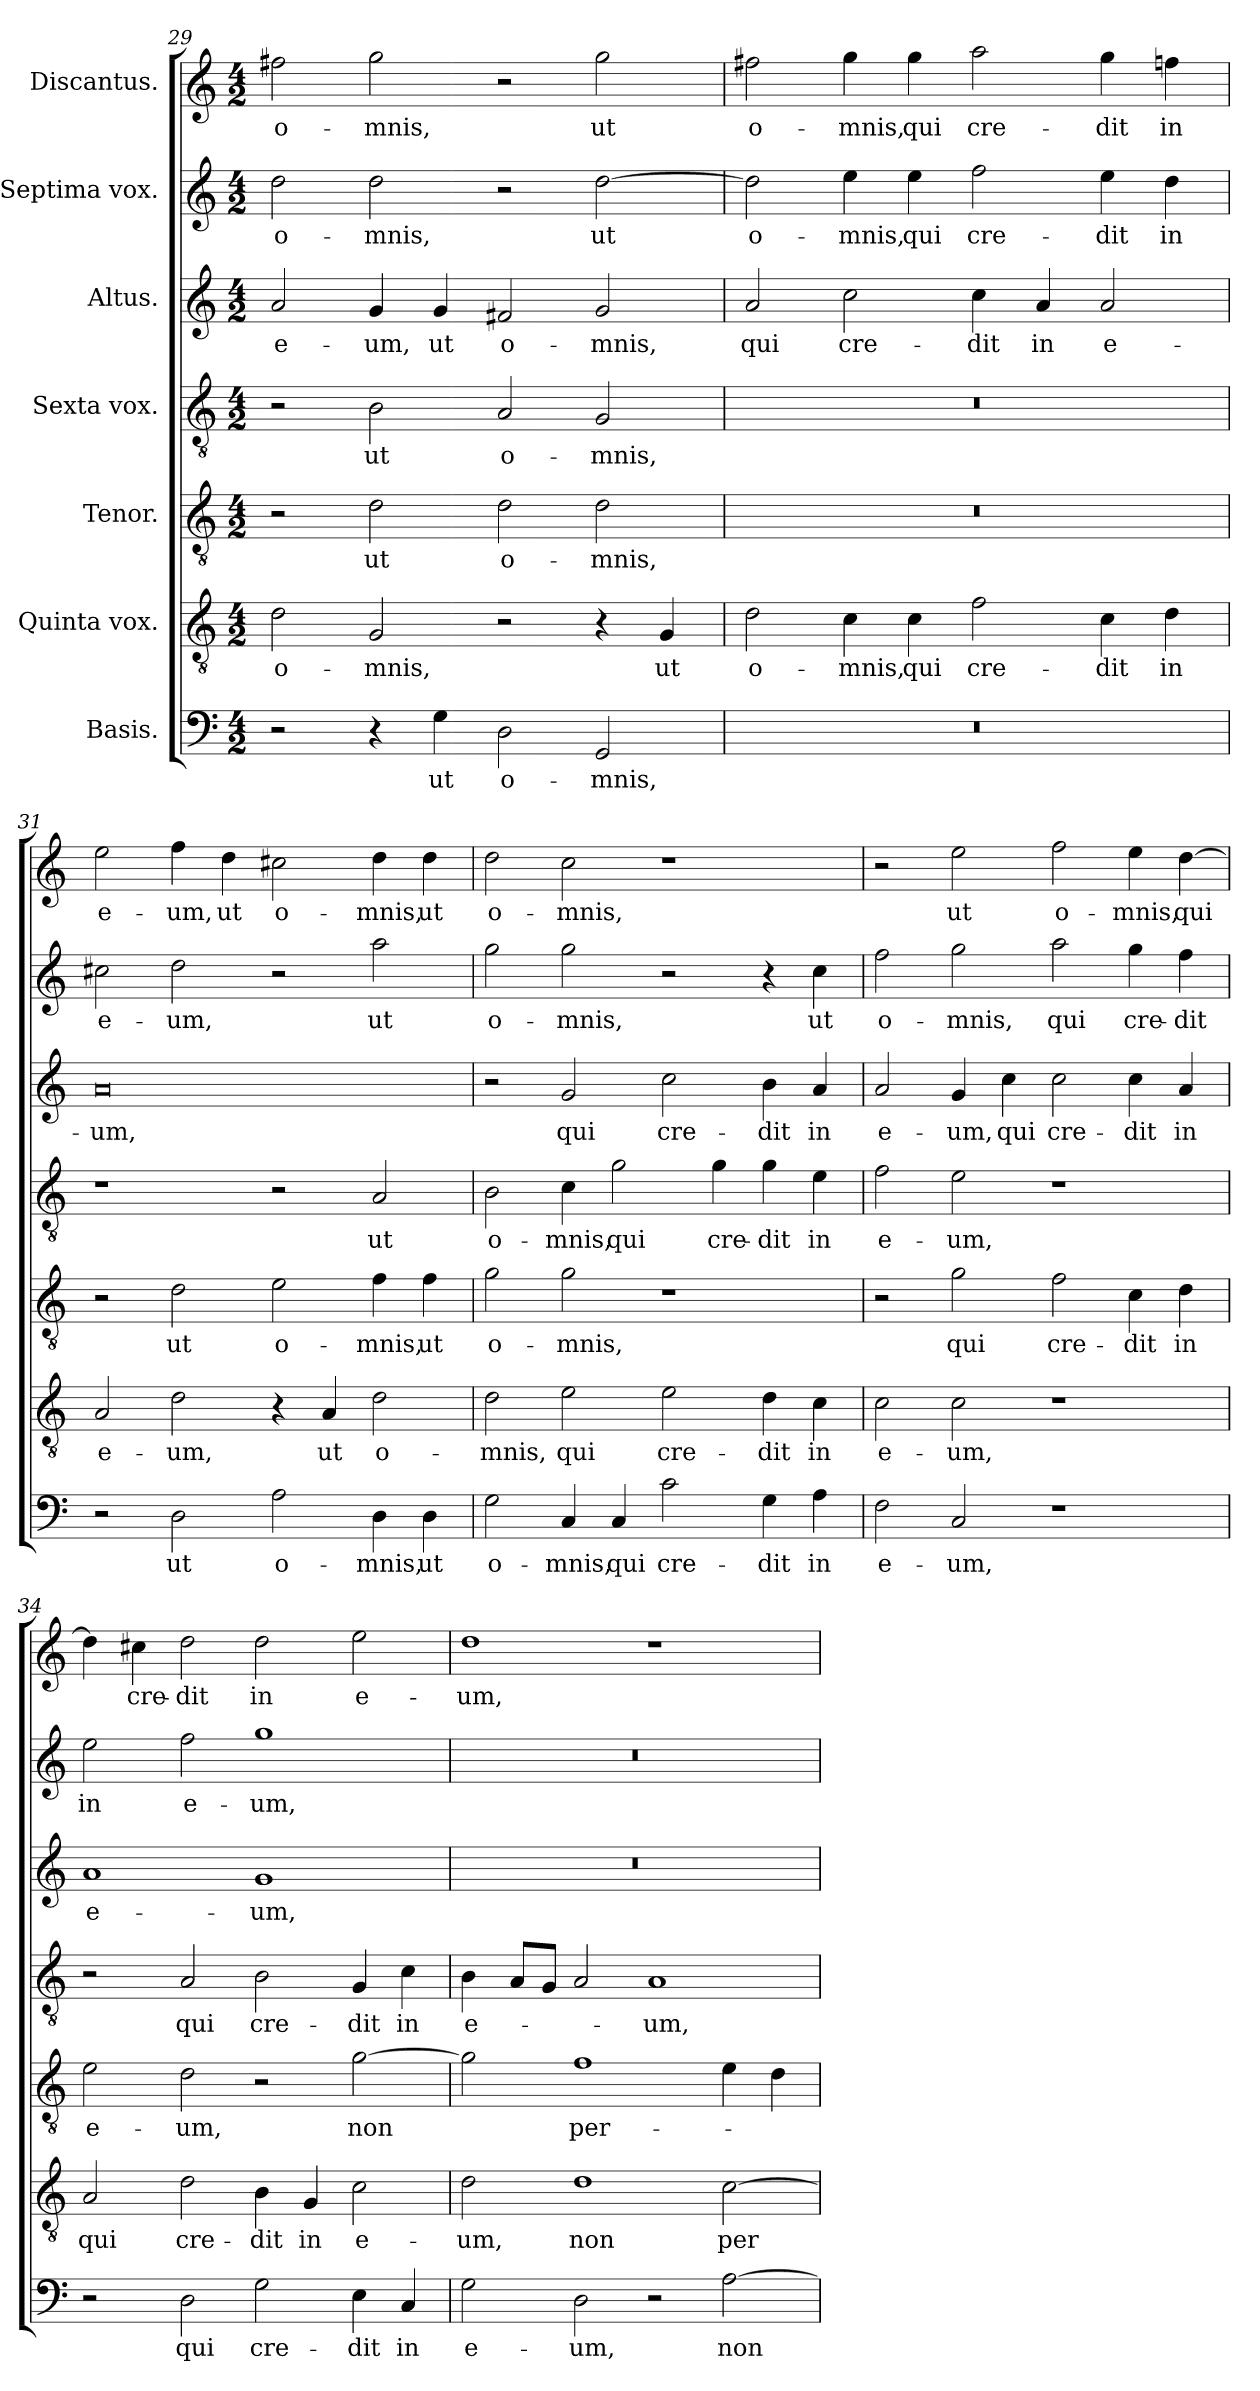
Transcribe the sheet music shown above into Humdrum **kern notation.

**kern	**text	**kern	**text	**kern	**text	**kern	**text	**kern	**text	**kern	**text	**kern	**text
*part7	*part7	*part6	*part6	*part5	*part5	*part4	*part4	*part3	*part3	*part2	*part2	*part1	*part1
*staff7	*staff7	*staff6	*staff6	*staff5	*staff5	*staff4	*staff4	*staff3	*staff3	*staff2	*staff2	*staff1	*staff1
*I"Basis.	*	*I"Quinta vox.	*	*I"Tenor.	*	*I"Sexta vox.	*	*I"Altus.	*	*I"Septima vox.	*	*I"Discantus.	*
!!LO:LB:g=z
*clefF4	*	*clefGv2	*	*clefGv2	*	*clefGv2	*	*clefG2	*	*clefG2	*	*clefG2	*
*k[]	*	*k[]	*	*k[]	*	*k[]	*	*k[]	*	*k[]	*	*k[]	*
*M4/2	*	*M4/2	*	*M4/2	*	*M4/2	*	*M4/2	*	*M4/2	*	*M4/2	*
=29	=29	=29	=29	=29	=29	=29	=29	=29	=29	=29	=29	=29	=29
!	!	!	!LO:LY:b	!	!	!	!	!	!LO:LY:b	!	!LO:LY:b	!	!LO:LY:b
2r	.	2d\	o-	2r	.	2r	.	2a/	e-	2dd\	o-	2ff#X\	o-
!	!	!	!LO:LY:b	!	!LO:LY:b	!	!LO:LY:b	!	!LO:LY:b	!	!LO:LY:b	!	!LO:LY:b
4r	.	2G/	-mnis,	2d\	ut	2B\	ut	4g/	-um,	2dd\	-mnis,	2gg\	-mnis,
!	!LO:LY:b	!	!	!	!	!	!	!	!LO:LY:b	!	!	!	!
4G\	ut	.	.	.	.	.	.	4g/	ut	.	.	.	.
!	!LO:LY:b	!	!	!	!LO:LY:b	!	!LO:LY:b	!	!LO:LY:b	!	!	!	!
2D\	o-	2r	.	2d\	o-	2A/	o-	2f#X/	o-	2r	.	2r	.
!	!LO:LY:b	!	!	!	!LO:LY:b	!	!LO:LY:b	!	!LO:LY:b	!	!LO:LY:b	!	!LO:LY:b
2GG/	-mnis,	4r	.	2d\	-mnis,	2G/	-mnis,	2g/	-mnis,	[2dd\	ut	2gg\	ut
!	!	!	!LO:LY:b	!	!	!	!	!	!	!	!	!	!
.	.	4G/	ut	.	.	.	.	.	.	.	.	.	.
=30	=30	=30	=30	=30	=30	=30	=30	=30	=30	=30	=30	=30	=30
!	!	!	!LO:LY:b	!	!	!	!	!	!LO:LY:b	!	!LO:LY:b	!	!LO:LY:b
0r	.	2d\	o-	0r	.	0r	.	2a/	qui	2dd\]	o-	2ff#X\	o-
!	!	!	!LO:LY:b	!	!	!	!	!	!LO:LY:b	!	!LO:LY:b	!	!LO:LY:b
.	.	4c\	-mnis,	.	.	.	.	2cc\	cre-	4ee\	-mnis,	4gg\	-mnis,
!	!	!	!LO:LY:b	!	!	!	!	!	!	!	!LO:LY:b	!	!LO:LY:b
.	.	4c\	qui	.	.	.	.	.	.	4ee\	qui	4gg\	qui
!	!	!	!LO:LY:b	!	!	!	!	!	!LO:LY:b	!	!LO:LY:b	!	!LO:LY:b
.	.	2f\	cre-	.	.	.	.	4cc\	-dit	2ff\	cre-	2aa\	cre-
!	!	!	!	!	!	!	!	!	!LO:LY:b	!	!	!	!
.	.	.	.	.	.	.	.	4a/	in	.	.	.	.
!	!	!	!LO:LY:b	!	!	!	!	!	!LO:LY:b	!	!LO:LY:b	!	!LO:LY:b
.	.	4c\	-dit	.	.	.	.	2a/	e-	4ee\	-dit	4gg\	-dit
!	!	!	!LO:LY:b	!	!	!	!	!	!	!	!LO:LY:b	!	!LO:LY:b
.	.	4d\	in	.	.	.	.	.	.	4dd\	in	4ffn\	in
=31	=31	=31	=31	=31	=31	=31	=31	=31	=31	=31	=31	=31	=31
!	!	!	!LO:LY:b	!	!	!	!	!	!LO:LY:b	!	!LO:LY:b	!	!LO:LY:b
2r	.	2A/	e-	2r	.	1r	.	0a	-um,	2cc#X\	e-	2ee\	e-
!	!LO:LY:b	!	!LO:LY:b	!	!LO:LY:b	!	!	!	!	!	!LO:LY:b	!	!LO:LY:b
2D\	ut	2d\	-um,	2d\	ut	.	.	.	.	2dd\	-um,	4ff\	-um,
!	!	!	!	!	!	!	!	!	!	!	!	!	!LO:LY:b
.	.	.	.	.	.	.	.	.	.	.	.	4dd\	ut
!	!LO:LY:b	!	!	!	!LO:LY:b	!	!	!	!	!	!	!	!LO:LY:b
2A\	o-	4r	.	2e\	o-	2r	.	.	.	2r	.	2cc#X\	o-
!	!	!	!LO:LY:b	!	!	!	!	!	!	!	!	!	!
.	.	4A/	ut	.	.	.	.	.	.	.	.	.	.
!	!LO:LY:b	!	!LO:LY:b	!	!LO:LY:b	!	!LO:LY:b	!	!	!	!LO:LY:b	!	!LO:LY:b
4D\	-mnis,	2d\	o-	4f\	-mnis,	2A/	ut	.	.	2aa\	ut	4dd\	-mnis,
!	!LO:LY:b	!	!	!	!LO:LY:b	!	!	!	!	!	!	!	!LO:LY:b
4D\	ut	.	.	4f\	ut	.	.	.	.	.	.	4dd\	ut
=32	=32	=32	=32	=32	=32	=32	=32	=32	=32	=32	=32	=32	=32
!	!LO:LY:b	!	!LO:LY:b	!	!LO:LY:b	!	!LO:LY:b	!	!	!	!LO:LY:b	!	!LO:LY:b
2G\	o-	2d\	-mnis,	2g\	o-	2B\	o-	2r	.	2gg\	o-	2dd\	o-
!	!LO:LY:b	!	!LO:LY:b	!	!LO:LY:b	!	!LO:LY:b	!	!LO:LY:b	!	!LO:LY:b	!	!LO:LY:b
4C/	-mnis,	2e\	qui	2g\	-mnis,	4c\	-mnis,	2g/	qui	2gg\	-mnis,	2cc\	-mnis,
!	!LO:LY:b	!	!	!	!	!	!LO:LY:b	!	!	!	!	!	!
4C/	qui	.	.	.	.	2g\	qui	.	.	.	.	.	.
!	!LO:LY:b	!	!LO:LY:b	!	!	!	!	!	!LO:LY:b	!	!	!	!
2c\	cre-	2e\	cre-	1r	.	.	.	2cc\	cre-	2r	.	1r	.
!	!	!	!	!	!	!	!LO:LY:b	!	!	!	!	!	!
.	.	.	.	.	.	4g\	cre-	.	.	.	.	.	.
!	!LO:LY:b	!	!LO:LY:b	!	!	!	!LO:LY:b	!	!LO:LY:b	!	!	!	!
4G\	-dit	4d\	-dit	.	.	4g\	-dit	4b\	-dit	4r	.	.	.
!	!LO:LY:b	!	!LO:LY:b	!	!	!	!LO:LY:b	!	!LO:LY:b	!	!LO:LY:b	!	!
4A\	in	4c\	in	.	.	4e\	in	4a/	in	4cc\	ut	.	.
!!LO:PB:g=z
=33	=33	=33	=33	=33	=33	=33	=33	=33	=33	=33	=33	=33	=33
!	!LO:LY:b	!	!LO:LY:b	!	!	!	!LO:LY:b	!	!LO:LY:b	!	!LO:LY:b	!	!
2F\	e-	2c\	e-	2r	.	2f\	e-	2a/	e-	2ff\	o-	2r	.
!	!LO:LY:b	!	!LO:LY:b	!	!LO:LY:b	!	!LO:LY:b	!	!LO:LY:b	!	!LO:LY:b	!	!LO:LY:b
2C/	-um,	2c\	-um,	2g\	qui	2e\	-um,	4g/	-um,	2gg\	-mnis,	2ee\	ut
!	!	!	!	!	!	!	!	!	!LO:LY:b	!	!	!	!
.	.	.	.	.	.	.	.	4cc\	qui	.	.	.	.
!	!	!	!	!	!LO:LY:b	!	!	!	!LO:LY:b	!	!LO:LY:b	!	!LO:LY:b
1r	.	1r	.	2f\	cre-	1r	.	2cc\	cre-	2aa\	qui	2ff\	o-
!	!	!	!	!	!LO:LY:b	!	!	!	!LO:LY:b	!	!LO:LY:b	!	!LO:LY:b
.	.	.	.	4c\	-dit	.	.	4cc\	-dit	4gg\	cre-	4ee\	-mnis,
!	!	!	!	!	!LO:LY:b	!	!	!	!LO:LY:b	!	!LO:LY:b	!	!LO:LY:b
.	.	.	.	4d\	in	.	.	4a/	in	4ff\	-dit	[4dd\	qui
=34	=34	=34	=34	=34	=34	=34	=34	=34	=34	=34	=34	=34	=34
!	!	!	!LO:LY:b	!	!LO:LY:b	!	!	!	!LO:LY:b	!	!LO:LY:b	!	!
2r	.	2A/	qui	2e\	e-	2r	.	1a	e-	2ee\	in	4dd\]	.
!	!	!	!	!	!	!	!	!	!	!	!	!	!LO:LY:b
.	.	.	.	.	.	.	.	.	.	.	.	4cc#X\	cre-
!	!LO:LY:b	!	!LO:LY:b	!	!LO:LY:b	!	!LO:LY:b	!	!	!	!LO:LY:b	!	!LO:LY:b
2D\	qui	2d\	cre-	2d\	-um,	2A/	qui	.	.	2ff\	e-	2dd\	-dit
!	!LO:LY:b	!	!LO:LY:b	!	!	!	!LO:LY:b	!	!LO:LY:b	!	!LO:LY:b	!	!LO:LY:b
2G\	cre-	4B\	-dit	2r	.	2B\	cre-	1g	-um,	1gg	-um,	2dd\	in
!	!	!	!LO:LY:b	!	!	!	!	!	!	!	!	!	!
.	.	4G/	in	.	.	.	.	.	.	.	.	.	.
!	!LO:LY:b	!	!LO:LY:b	!	!LO:LY:b	!	!LO:LY:b	!	!	!	!	!	!LO:LY:b
4E\	-dit	2c\	e-	[2g\	non	4G/	-dit	.	.	.	.	2ee\	e-
!	!LO:LY:b	!	!	!	!	!	!LO:LY:b	!	!	!	!	!	!
4C/	in	.	.	.	.	4c\	in	.	.	.	.	.	.
=35	=35	=35	=35	=35	=35	=35	=35	=35	=35	=35	=35	=35	=35
!	!LO:LY:b	!	!LO:LY:b	!	!	!	!LO:LY:b	!	!	!	!	!	!LO:LY:b
2G\	e-	2d\	-um,	2g\]	.	4B\	e-	0r	.	0r	.	1dd	-um,
.	.	.	.	.	.	8A/L	.	.	.	.	.	.	.
.	.	.	.	.	.	8G/J	.	.	.	.	.	.	.
!	!LO:LY:b	!	!LO:LY:b	!	!LO:LY:b	!	!	!	!	!	!	!	!
2D\	-um,	1d	non	1f	per-	2A/	.	.	.	.	.	.	.
!	!	!	!	!	!	!	!LO:LY:b	!	!	!	!	!	!
2r	.	.	.	.	.	1A	-um,	.	.	.	.	1r	.
!	!LO:LY:b	!	!LO:LY:b	!	!	!	!	!	!	!	!	!	!
[2A\	non	[2c\	per-	4e\	.	.	.	.	.	.	.	.	.
.	.	.	.	4d\	.	.	.	.	.	.	.	.	.
=	=	=	=	=	=	=	=	=	=	=	=	=	=
*-	*-	*-	*-	*-	*-	*-	*-	*-	*-	*-	*-	*-	*-
